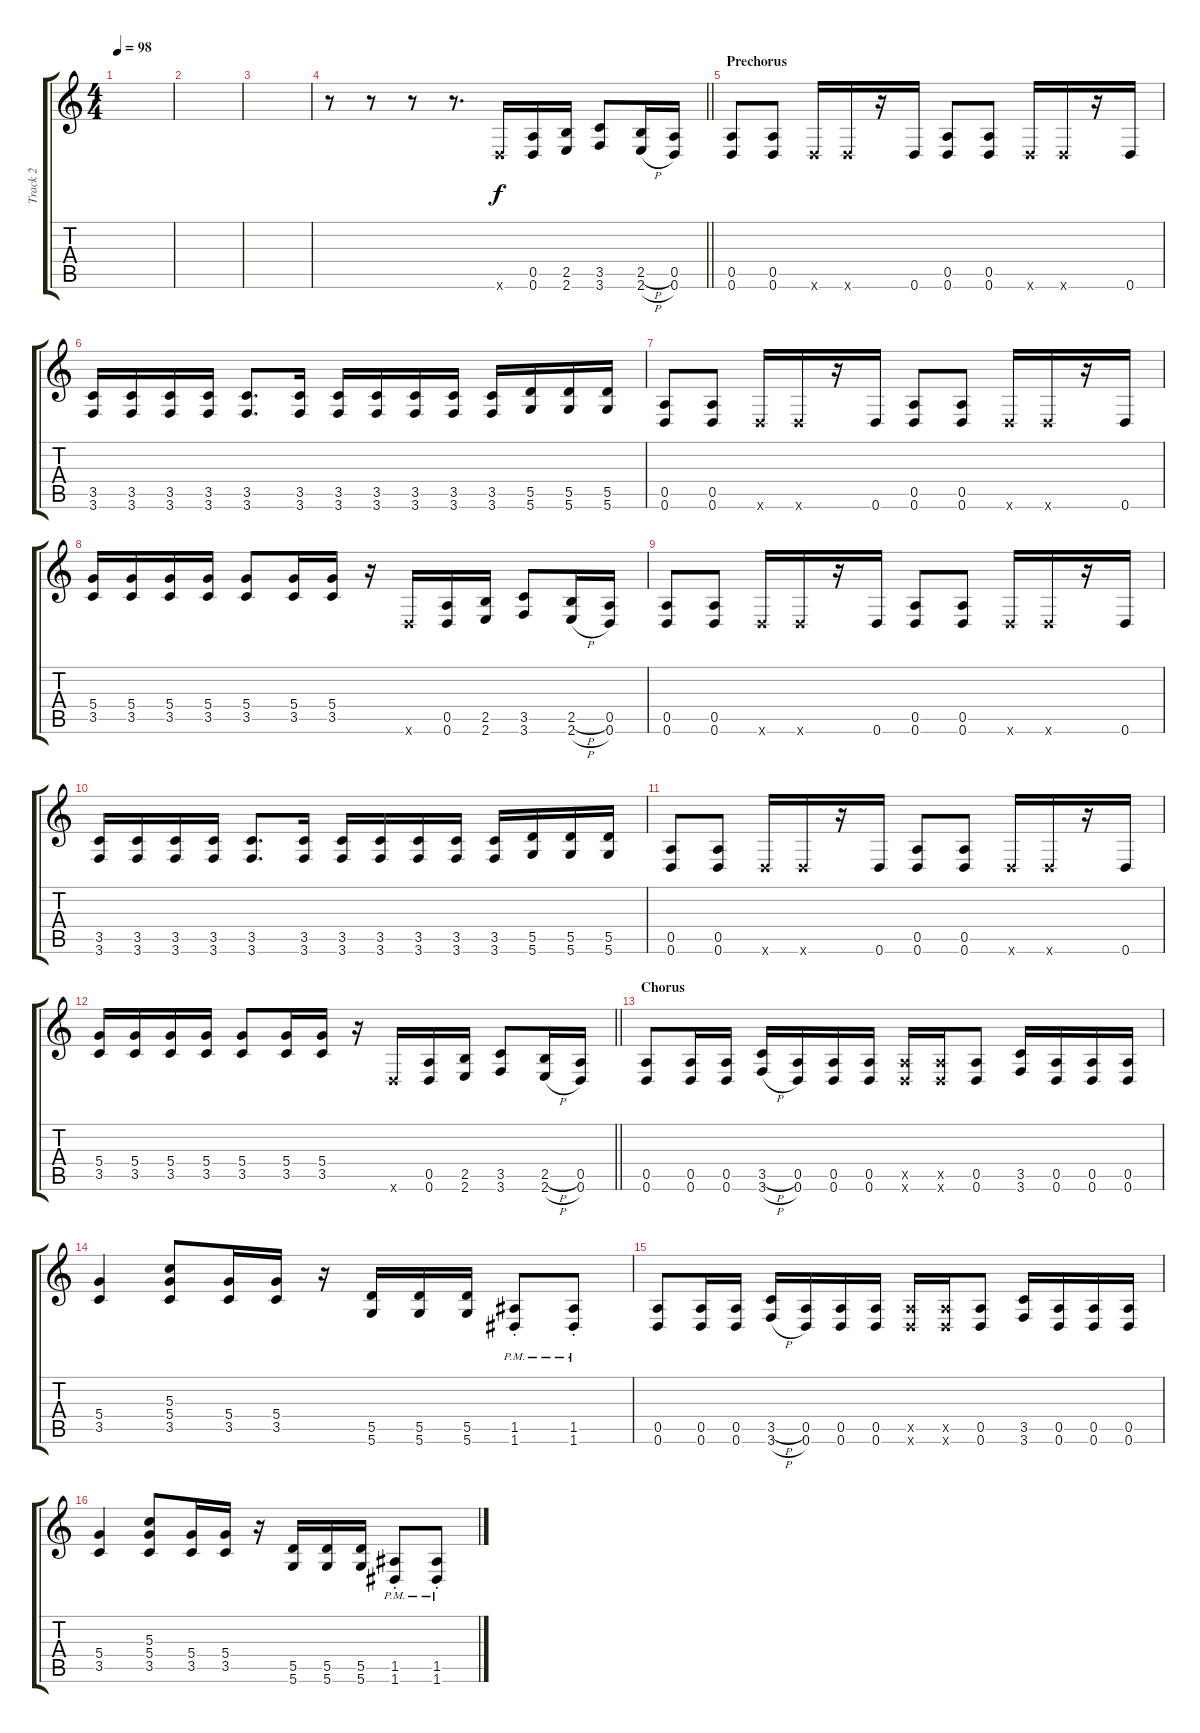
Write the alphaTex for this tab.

\track ("Track 2" "Track 2") {instrument distortionguitar}
\staff {score tabs}
\tuning (E4 B3 G3 D3 A2 D2) {hide}
\ts (4 4)
\tempo 98
\clef g2
\ks c
|
|
|
\barLineRight lightlight
r.8 r.8 r.8 r.8{d} 0.6{x}.16 (0.5 0.6).16 (2.5 2.6).16 (3.5 3.6).8 (2.5{h} 2.6{h}).16 (0.5 0.6).16 |
\section ("" "Prechorus")
(0.5 0.6).8 (0.5 0.6).8 0.6{x}.16 0.6{x}.16 r.16 0.6.16 (0.5 0.6).8 (0.5 0.6).8 0.6{x}.16 0.6{x}.16 r.16 0.6.16 |
(3.5 3.6).16 (3.5 3.6).16 (3.5 3.6).16 (3.5 3.6).16 (3.5 3.6).8{d} (3.5 3.6).16 (3.5 3.6).16 (3.5 3.6).16 (3.5 3.6).16 (3.5 3.6).16 (3.5 3.6).16 (5.5 5.6).16 (5.5 5.6).16 (5.5 5.6).16 |
(0.5 0.6).8 (0.5 0.6).8 0.6{x}.16 0.6{x}.16 r.16 0.6.16 (0.5 0.6).8 (0.5 0.6).8 0.6{x}.16 0.6{x}.16 r.16 0.6.16 |
(5.4 3.5).16 (5.4 3.5).16 (5.4 3.5).16 (5.4 3.5).16 (5.4 3.5).8 (5.4 3.5).16 (5.4 3.5).16 r.16 0.6{x}.16 (0.5 0.6).16 (2.5 2.6).16 (3.5 3.6).8 (2.5{h} 2.6{h}).16 (0.5 0.6).16 |
(0.5 0.6).8 (0.5 0.6).8 0.6{x}.16 0.6{x}.16 r.16 0.6.16 (0.5 0.6).8 (0.5 0.6).8 0.6{x}.16 0.6{x}.16 r.16 0.6.16 |
(3.5 3.6).16 (3.5 3.6).16 (3.5 3.6).16 (3.5 3.6).16 (3.5 3.6).8{d} (3.5 3.6).16 (3.5 3.6).16 (3.5 3.6).16 (3.5 3.6).16 (3.5 3.6).16 (3.5 3.6).16 (5.5 5.6).16 (5.5 5.6).16 (5.5 5.6).16 |
(0.5 0.6).8 (0.5 0.6).8 0.6{x}.16 0.6{x}.16 r.16 0.6.16 (0.5 0.6).8 (0.5 0.6).8 0.6{x}.16 0.6{x}.16 r.16 0.6.16 |
\barLineRight lightlight
(5.4 3.5).16 (5.4 3.5).16 (5.4 3.5).16 (5.4 3.5).16 (5.4 3.5).8 (5.4 3.5).16 (5.4 3.5).16 r.16 0.6{x}.16 (0.5 0.6).16 (2.5 2.6).16 (3.5 3.6).8 (2.5{h} 2.6{h}).16 (0.5 0.6).16 |
\section ("" "Chorus")
(0.5 0.6).8 (0.5 0.6).16 (0.5 0.6).16 (3.5{h} 3.6{h}).16 (0.5 0.6).16 (0.5 0.6).16 (0.5 0.6).16 (0.5{x} 0.6{x}).16 (0.5{x} 0.6{x}).16 (0.5 0.6).8 (3.5 3.6).16 (0.5 0.6).16 (0.5 0.6).16 (0.5 0.6).16 |
(5.4 3.5).4 (5.3 5.4 3.5).8 (5.4 3.5).16 (5.4 3.5).16 r.16 (5.5 5.6).16 (5.5 5.6).16 (5.5 5.6).16 (1.5{pm st} 1.6{pm st}).8 (1.5{pm st} 1.6{pm st}).8 |
(0.5 0.6).8 (0.5 0.6).16 (0.5 0.6).16 (3.5{h} 3.6{h}).16 (0.5 0.6).16 (0.5 0.6).16 (0.5 0.6).16 (0.5{x} 0.6{x}).16 (0.5{x} 0.6{x}).16 (0.5 0.6).8 (3.5 3.6).16 (0.5 0.6).16 (0.5 0.6).16 (0.5 0.6).16 |
(5.4 3.5).4 (5.3 5.4 3.5).8 (5.4 3.5).16 (5.4 3.5).16 r.16 (5.5 5.6).16 (5.5 5.6).16 (5.5 5.6).16 (1.5{pm st} 1.6{pm st}).8 (1.5{pm st} 1.6{pm st}).8
